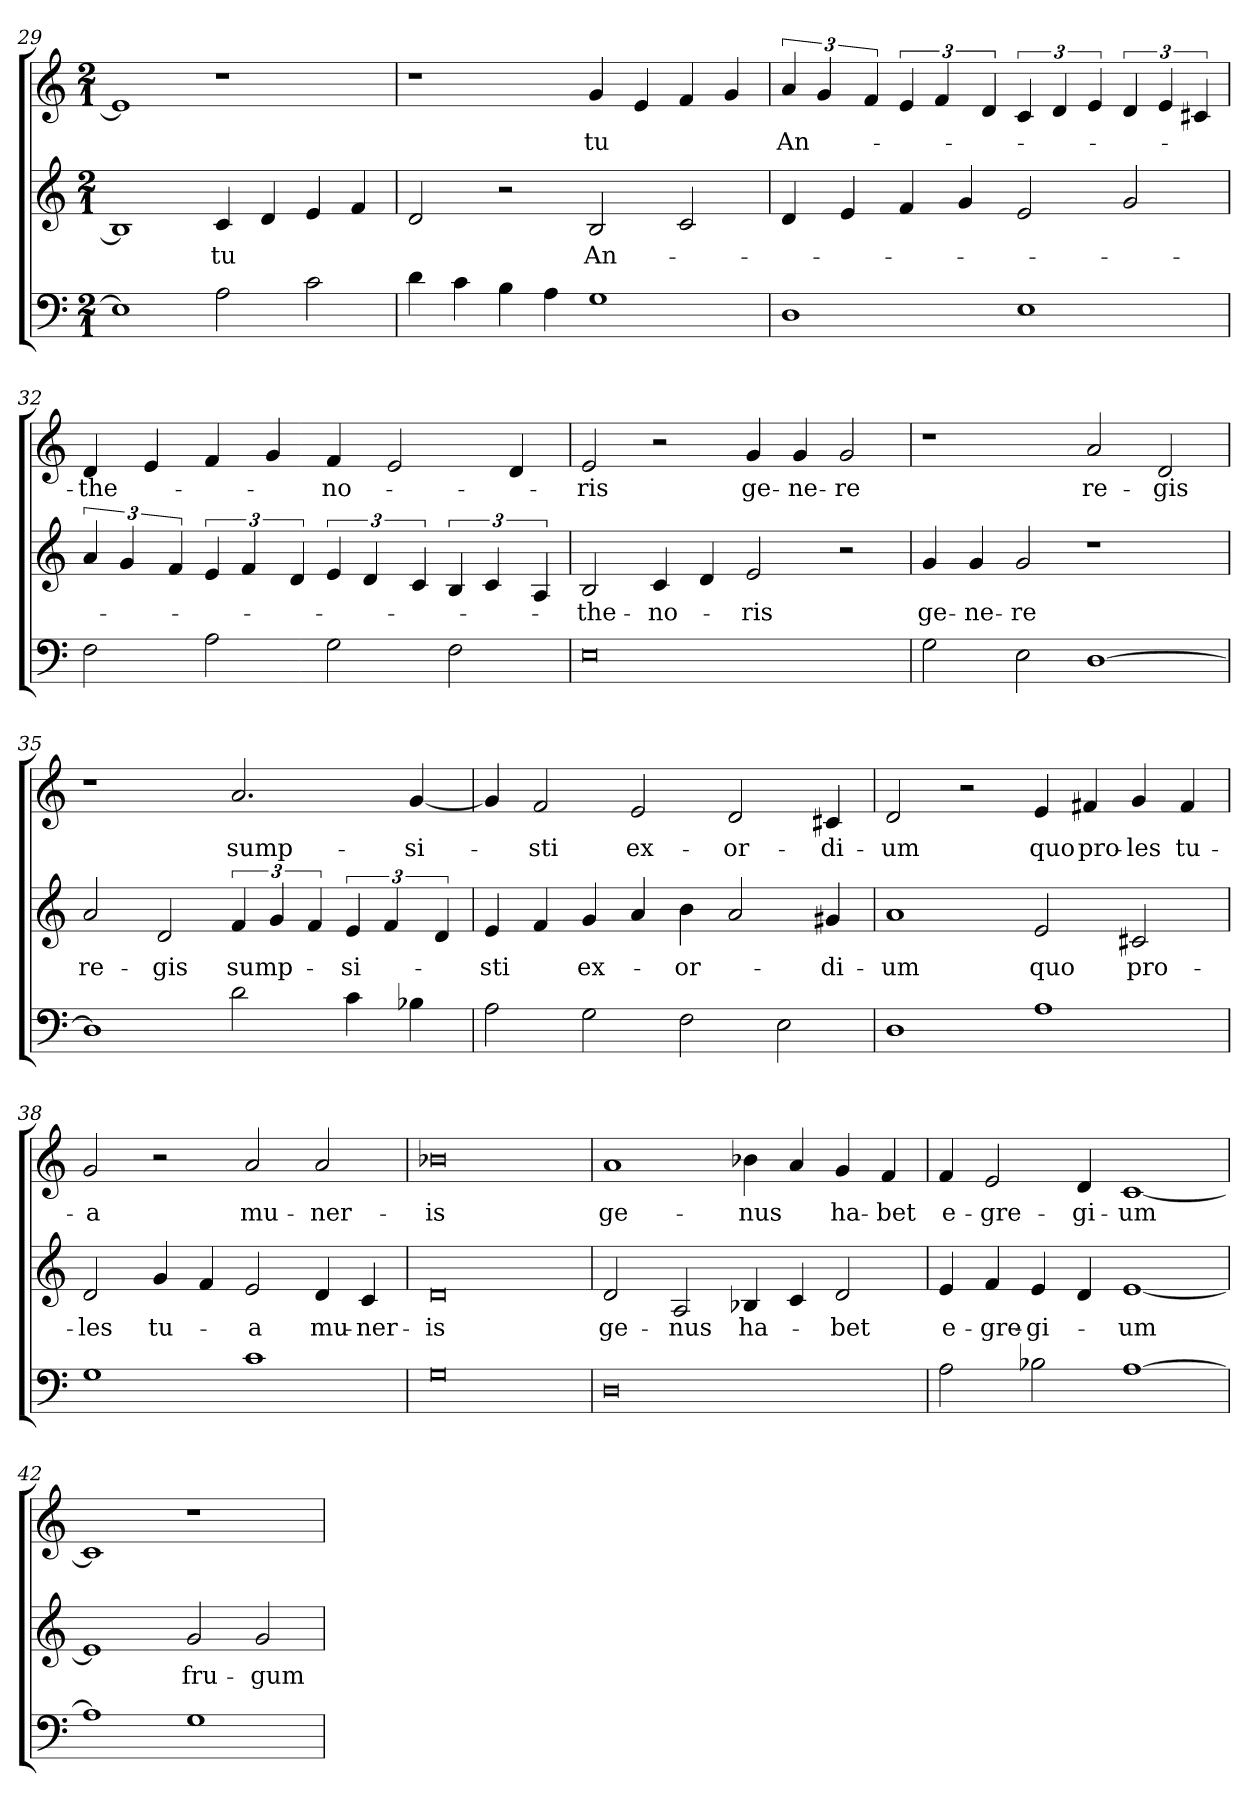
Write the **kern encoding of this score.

**kern	**kern	**text	**kern	**text
*part3	*part2	*part2	*part1	*part1
*staff3	*staff2	*staff2	*staff1	*staff1
!!LO:LB:g=z
*clefF4	*clefG2	*	*clefG2	*
*M2/1	*M2/1	*	*M2/1	*
=29	=29	=29	=29	=29
1E]	1B]	.	1e]	.
!	!	!LO:LY:b	!	!
2A\	4c/	tu	1r	.
.	4d/	.	.	.
2c\	4e/	.	.	.
.	4f/	.	.	.
!!LO:PB:g=z
=30	=30	=30	=30	=30
4d\	2d/	.	1r	.
4c\	.	.	.	.
4B\	2r	.	.	.
4A\	.	.	.	.
!	!	!LO:LY:b	!	!LO:LY:b
1G	2B/	An-	4g/	tu
.	.	.	4e/	.
.	2c/	.	4f/	.
.	.	.	4g/	.
=31	=31	=31	=31	=31
!	!	!	!	!LO:LY:b
1D	4d/	.	6a/	An-
.	.	.	6g/	.
.	4e/	.	.	.
.	.	.	6f/	.
.	4f/	.	6e/	.
.	.	.	6f/	.
.	4g/	.	.	.
.	.	.	6d/	.
1E	2e/	.	6c/	.
.	.	.	6d/	.
.	.	.	6e/	.
.	2g/	.	6d/	.
.	.	.	6e/	.
.	.	.	6c#X/	.
=32	=32	=32	=32	=32
!	!	!	!	!LO:LY:b
2F\	6a/	.	4d/	-the-
.	6g/	.	.	.
.	.	.	4e/	.
.	6f/	.	.	.
2A\	6e/	.	4f/	.
.	6f/	.	.	.
.	.	.	4g/	.
.	6d/	.	.	.
!	!	!	!	!LO:LY:b
2G\	6e/	.	4f/	-no-
.	6d/	.	.	.
.	.	.	2e/	.
.	6c/	.	.	.
2F\	6B/	.	.	.
.	6c/	.	.	.
.	.	.	4d/	.
.	6A/	.	.	.
!!LO:LB:g=z
=33	=33	=33	=33	=33
!	!	!LO:LY:b	!	!LO:LY:b
0E	2B/	-the-	2e/	-ris
!	!	!LO:LY:b	!	!
.	4c/	-no-	2r	.
.	4d/	.	.	.
!	!	!LO:LY:b	!	!LO:LY:b
.	2e/	-ris	4g/	ge-
!	!	!	!	!LO:LY:b
.	.	.	4g/	-ne-
!	!	!	!	!LO:LY:b
.	2r	.	2g/	-re
!!LO:LB:g=z
=34	=34	=34	=34	=34
!	!	!LO:LY:b	!	!
2G\	4g/	ge-	1r	.
!	!	!LO:LY:b	!	!
.	4g/	-ne-	.	.
!	!	!LO:LY:b	!	!
2E\	2g/	-re	.	.
!	!	!	!	!LO:LY:b
[1D	1r	.	2a/	re-
!	!	!	!	!LO:LY:b
.	.	.	2d/	-gis
=35	=35	=35	=35	=35
!	!	!LO:LY:b	!	!
1D]	2a/	re-	1r	.
!	!	!LO:LY:b	!	!
.	2d/	-gis	.	.
!	!	!LO:LY:b	!	!LO:LY:b
2d\	6f/	sump-	2.a/	sump-
.	6g/	.	.	.
.	6f/	.	.	.
!	!	!LO:LY:b	!	!
4c\	6e/	-si-	.	.
.	6f/	.	.	.
!	!	!	!	!LO:LY:b
4B-X\	.	.	[4g/	-si-
.	6d/	.	.	.
=36	=36	=36	=36	=36
!	!	!LO:LY:b	!	!
2A\	4e/	-sti	4g/]	.
!	!	!	!	!LO:LY:b
.	4f/	.	2f/	-sti
!	!	!LO:LY:b	!	!
2G\	4g/	ex-	.	.
!	!	!	!	!LO:LY:b
.	4a/	.	2e/	ex-
!	!	!LO:LY:b	!	!
2F\	4b\	-or-	.	.
!	!	!	!	!LO:LY:b
.	2a/	.	2d/	-or-
2E\	.	.	.	.
!	!	!LO:LY:b	!	!LO:LY:b
.	4g#X/	-di-	4c#X/	-di-
=37	=37	=37	=37	=37
!	!	!LO:LY:b	!	!LO:LY:b
1D	1a	-um	2d/	-um
.	.	.	2r	.
!	!	!LO:LY:b	!	!LO:LY:b
1A	2e/	quo	4e/	quo
!	!	!	!	!LO:LY:b
.	.	.	4f#X/	pro-
!	!	!LO:LY:b	!	!LO:LY:b
.	2c#X/	pro-	4g/	-les
!	!	!	!	!LO:LY:b
.	.	.	4f#/	tu-
!!LO:LB:g=z
=38	=38	=38	=38	=38
!	!	!LO:LY:b	!	!LO:LY:b
1G	2d/	-les	2g/	-a
!	!	!LO:LY:b	!	!
.	4g/	tu-	2r	.
.	4f/	.	.	.
!	!	!LO:LY:b	!	!LO:LY:b
1c	2e/	-a	2a/	mu-
!	!	!LO:LY:b	!	!LO:LY:b
.	4d/	mu-	2a/	-ner-
!	!	!LO:LY:b	!	!
.	4c/	-ner-	.	.
=39	=39	=39	=39	=39
!	!	!LO:LY:b	!	!LO:LY:b
0G	0d	-is	0b-X	-is
=40	=40	=40	=40	=40
!	!	!LO:LY:b	!	!LO:LY:b
0D	2d/	ge-	1a	ge-
!	!	!LO:LY:b	!	!
.	2A/	-nus	.	.
!	!	!LO:LY:b	!	!LO:LY:b
.	4B-X/	ha-	4b-X\	-nus
.	4c/	.	4a/	.
!	!	!LO:LY:b	!	!LO:LY:b
.	2d/	-bet	4g/	ha-
!	!	!	!	!LO:LY:b
.	.	.	4f/	-bet
=41	=41	=41	=41	=41
!	!	!LO:LY:b	!	!LO:LY:b
2A\	4e/	e-	4f/	e-
!	!	!LO:LY:b	!	!LO:LY:b
.	4f/	-gre-	2e/	-gre-
!	!	!LO:LY:b	!	!
2B-X\	4e/	-gi-	.	.
!	!	!	!	!LO:LY:b
.	4d/	.	4d/	-gi-
!	!	!LO:LY:b	!	!LO:LY:b
[1A	[1e	-um	[1c	-um
=42	=42	=42	=42	=42
1A]	1e]	.	1c]	.
!	!	!LO:LY:b	!	!
1G	2g/	fru-	1r	.
!	!	!LO:LY:b	!	!
.	2g/	-gum	.	.
=	=	=	=	=
*-	*-	*-	*-	*-
